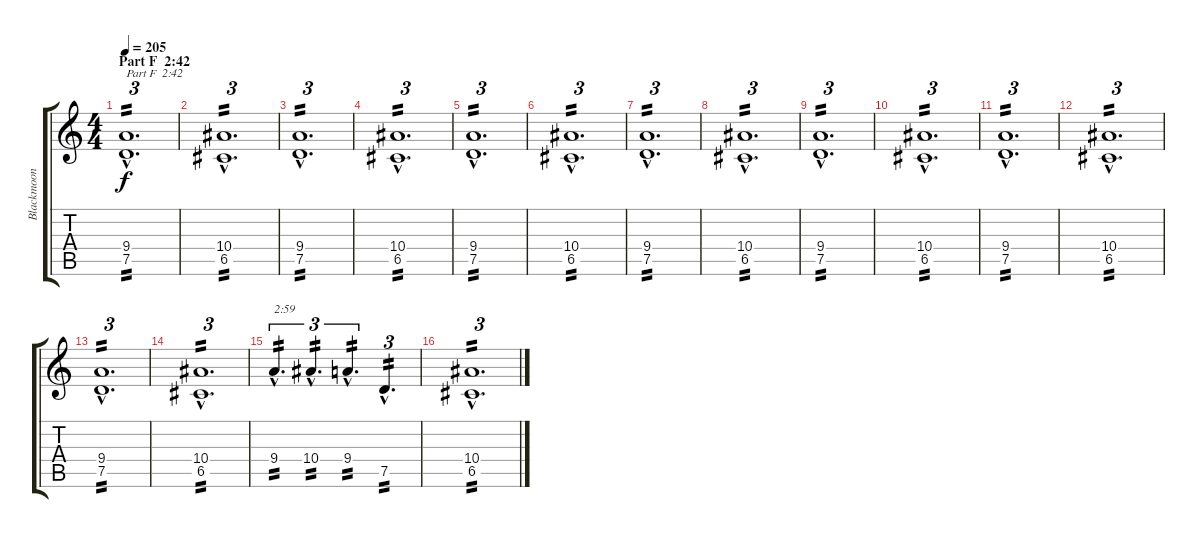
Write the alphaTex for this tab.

\track ("Blackmoon" "Blackmoon") {instrument overdrivenguitar}
\staff {score tabs}
\tuning (D4 A3 F3 C3 G2 D2) {hide}
\ts (4 4)
\section ("" "Part F  2:42")
\tempo 205
\clef g2
\ks c
(9.4{hac} 7.5{hac}).1{d tu (3 2) txt "Part F  2:42" tp 2 dy f} |
(10.4{hac} 6.5{hac}).1{d tu (3 2) tp 2} |
(9.4{hac} 7.5{hac}).1{d tu (3 2) tp 2} |
(10.4{hac} 6.5{hac}).1{d tu (3 2) tp 2} |
(9.4{hac} 7.5{hac}).1{d tu (3 2) tp 2} |
(10.4{hac} 6.5{hac}).1{d tu (3 2) tp 2} |
(9.4{hac} 7.5{hac}).1{d tu (3 2) tp 2} |
(10.4{hac} 6.5{hac}).1{d tu (3 2) tp 2} |
(9.4{hac} 7.5{hac}).1{d tu (3 2) tp 2} |
(10.4{hac} 6.5{hac}).1{d tu (3 2) tp 2} |
(9.4{hac} 7.5{hac}).1{d tu (3 2) tp 2} |
(10.4{hac} 6.5{hac}).1{d tu (3 2) tp 2} |
(9.4{hac} 7.5{hac}).1{d tu (3 2) tp 2} |
(10.4{hac} 6.5{hac}).1{d tu (3 2) tp 2} |
9.4{hac}.4{d tu (3 2) txt "2:59" tp 2} 10.4{hac}.4{d tu (3 2) tp 2} 9.4{hac}.4{d tu (3 2) tp 2} 7.5{hac}.4{d tu (3 2) tp 2} |
(10.4{hac} 6.5{hac}).1{d tu (3 2) tp 2}
